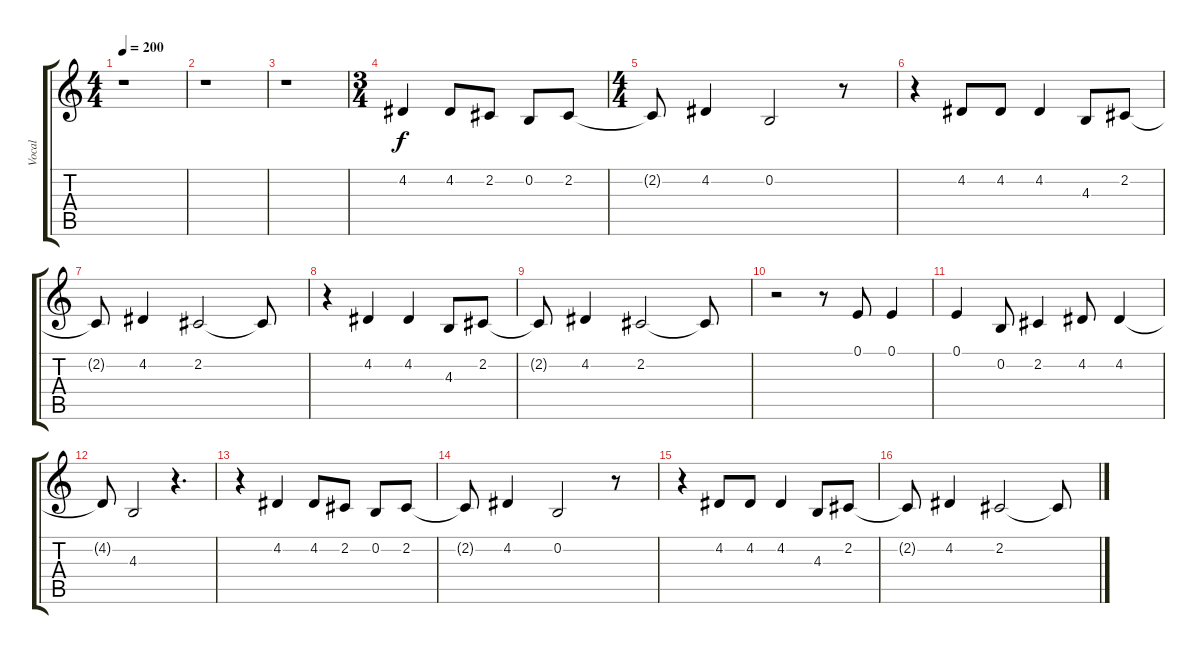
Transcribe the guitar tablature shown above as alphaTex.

\track ("Vocal" "Vocal") {instrument flute}
\staff {score tabs}
\tuning (E4 B3 G3 D3 A2 E2) {hide}
\ts (4 4)
\tempo 200
\clef g2
\ks c
r.1{dy f instrument flute} |
r.1 |
r.1 |
\ts (3 4)
4.2.4 4.2.8 2.2.8 0.2.8 2.2.8 |
\ts (4 4)
2.2{t}.8 4.2.4 0.2.2 r.8 |
r.4 4.2.8 4.2.8 4.2.4 4.3.8 2.2.8 |
2.2{t}.8 4.2.4 2.2.2 2.2{t}.8 |
r.4 4.2.4 4.2.4 4.3.8 2.2.8 |
2.2{t}.8 4.2.4 2.2.2 2.2{t}.8 |
r.2 r.8 0.1.8 0.1.4 |
0.1.4 0.2.8 2.2.4 4.2.8 4.2.4 |
4.2{t}.8 4.3.2 r.4{d} |
r.4 4.2.4 4.2.8 2.2.8 0.2.8 2.2.8 |
2.2{t}.8 4.2.4 0.2.2 r.8 |
r.4 4.2.8 4.2.8 4.2.4 4.3.8 2.2.8 |
2.2{t}.8 4.2.4 2.2.2 2.2{t}.8
